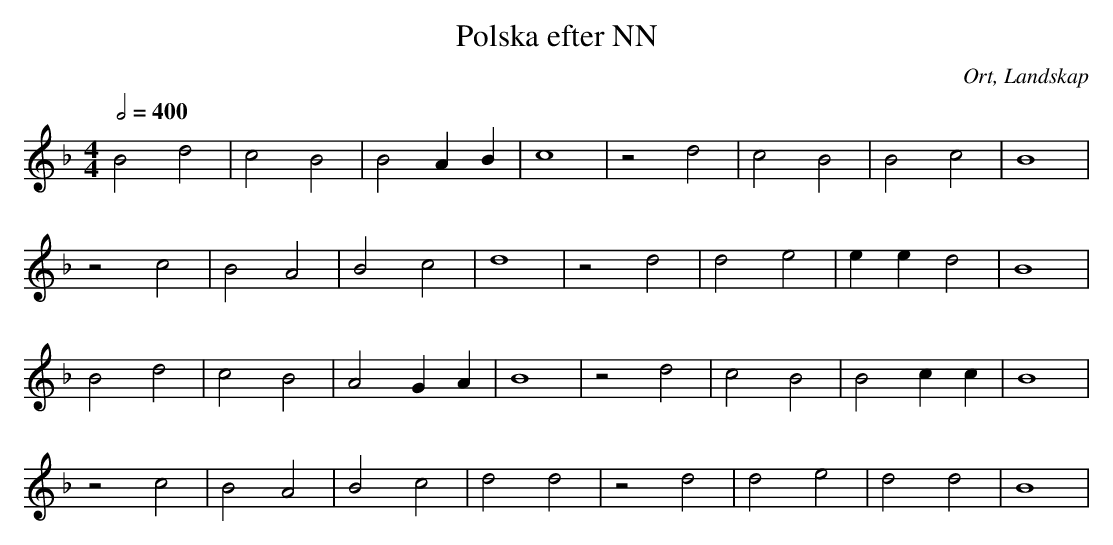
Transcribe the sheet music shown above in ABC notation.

X:1
T:Polska efter NN
O:Ort, Landskap
M:4/4
L:1/2
K:F
Q:400
B d | c B | B A/B/ | c2 | z d | c B | B    c | B2 |
z c | B A | B c    | d2 | z d | d e | e/e/ d | B2 |
B d | c B | A G/A/ | B2 | z d | c B | B c/c/ | B2 |
z c | B A | B c    | d d | z d | d e | d d | B2 |
